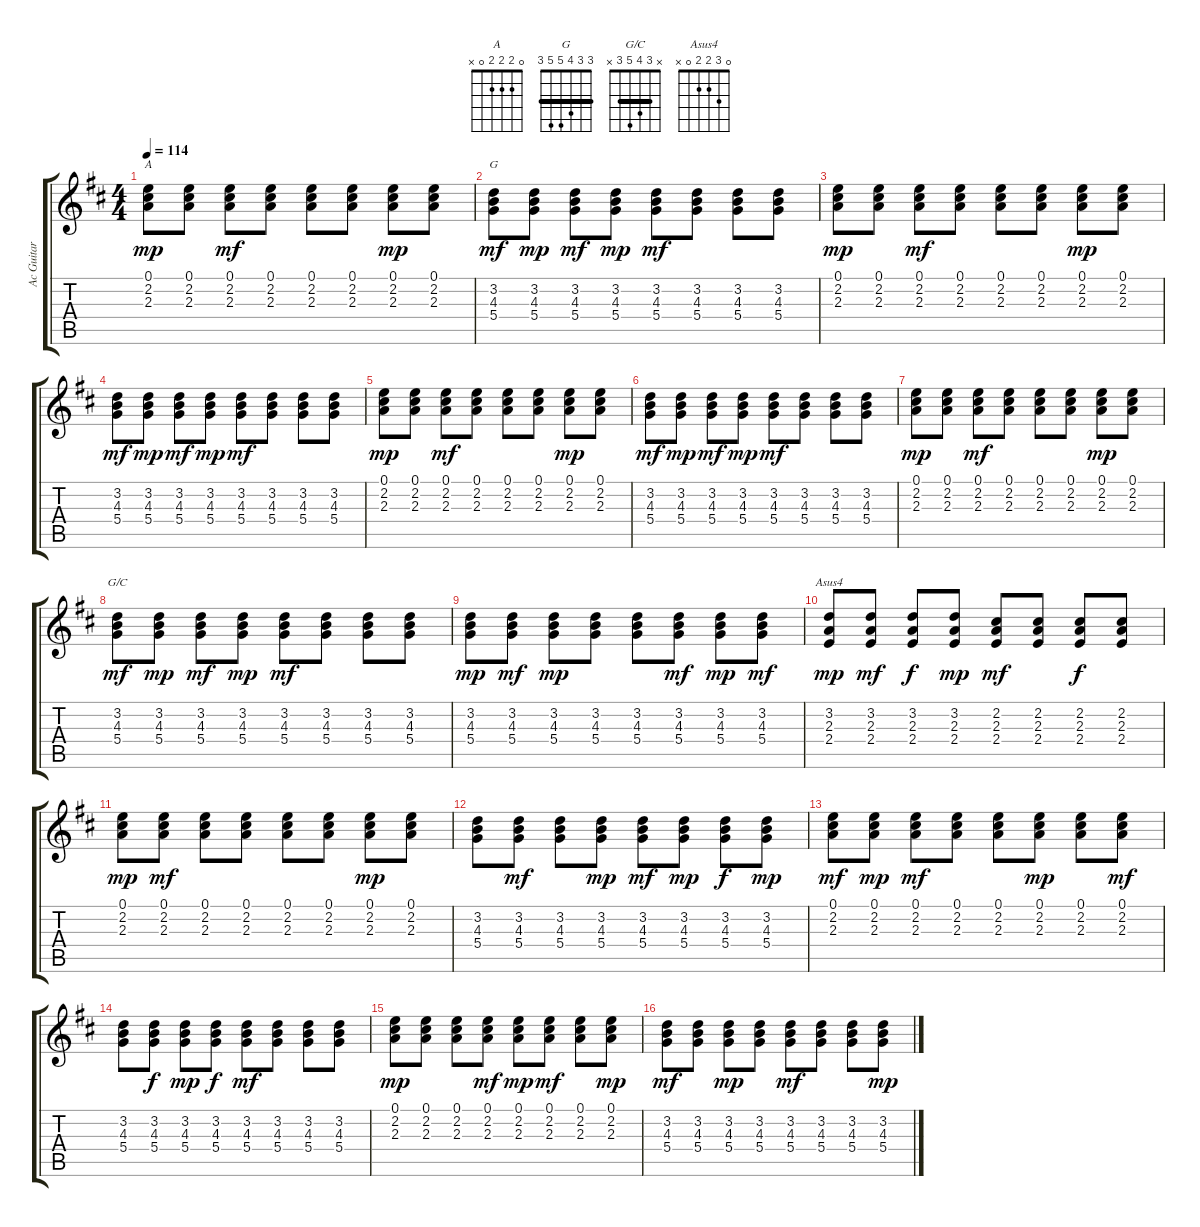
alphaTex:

\track ("Ac Guitar" "Ac Guitar") {instrument acousticguitarsteel}
\staff {score tabs}
\tuning (E4 B3 G3 D3 A2 E2) {hide}
\chord ("A" 0 2 2 2 0 x)
\chord ("G" 3 3 4 5 5 3) {barre 3}
\chord ("G/C" x 3 4 5 3 x) {barre 3}
\chord ("Asus4" 0 3 2 2 0 x)
\ts (4 4)
\tempo 114
\clef g2
\ks d
(0.1 2.2 2.3).8{ch "A" dy mp} (0.1 2.2 2.3).8 (0.1 2.2 2.3).8{dy mf} (0.1 2.2 2.3).8 (0.1 2.2 2.3).8 (0.1 2.2 2.3).8 (0.1 2.2 2.3).8{dy mp} (0.1 2.2 2.3).8 |
(3.2 4.3 5.4).8{ch "G" dy mf} (3.2 4.3 5.4).8{dy mp} (3.2 4.3 5.4).8{dy mf} (3.2 4.3 5.4).8{dy mp} (3.2 4.3 5.4).8{dy mf} (3.2 4.3 5.4).8 (3.2 4.3 5.4).8 (3.2 4.3 5.4).8 |
(0.1 2.2 2.3).8{dy mp} (0.1 2.2 2.3).8 (0.1 2.2 2.3).8{dy mf} (0.1 2.2 2.3).8 (0.1 2.2 2.3).8 (0.1 2.2 2.3).8 (0.1 2.2 2.3).8{dy mp} (0.1 2.2 2.3).8 |
(3.2 4.3 5.4).8{dy mf} (3.2 4.3 5.4).8{dy mp} (3.2 4.3 5.4).8{dy mf} (3.2 4.3 5.4).8{dy mp} (3.2 4.3 5.4).8{dy mf} (3.2 4.3 5.4).8 (3.2 4.3 5.4).8 (3.2 4.3 5.4).8 |
(0.1 2.2 2.3).8{dy mp} (0.1 2.2 2.3).8 (0.1 2.2 2.3).8{dy mf} (0.1 2.2 2.3).8 (0.1 2.2 2.3).8 (0.1 2.2 2.3).8 (0.1 2.2 2.3).8{dy mp} (0.1 2.2 2.3).8 |
(3.2 4.3 5.4).8{dy mf} (3.2 4.3 5.4).8{dy mp} (3.2 4.3 5.4).8{dy mf} (3.2 4.3 5.4).8{dy mp} (3.2 4.3 5.4).8{dy mf} (3.2 4.3 5.4).8 (3.2 4.3 5.4).8 (3.2 4.3 5.4).8 |
(0.1 2.2 2.3).8{dy mp} (0.1 2.2 2.3).8 (0.1 2.2 2.3).8{dy mf} (0.1 2.2 2.3).8 (0.1 2.2 2.3).8 (0.1 2.2 2.3).8 (0.1 2.2 2.3).8{dy mp} (0.1 2.2 2.3).8 |
(3.2 4.3 5.4).8{ch "G/C" dy mf} (3.2 4.3 5.4).8{dy mp} (3.2 4.3 5.4).8{dy mf} (3.2 4.3 5.4).8{dy mp} (3.2 4.3 5.4).8{dy mf} (3.2 4.3 5.4).8 (3.2 4.3 5.4).8 (3.2 4.3 5.4).8 |
(3.2 4.3 5.4).8{dy mp} (3.2 4.3 5.4).8{dy mf} (3.2 4.3 5.4).8{dy mp} (3.2 4.3 5.4).8 (3.2 4.3 5.4).8 (3.2 4.3 5.4).8{dy mf} (3.2 4.3 5.4).8{dy mp} (3.2 4.3 5.4).8{dy mf} |
(3.2 2.3 2.4).8{ch "Asus4" dy mp} (3.2 2.3 2.4).8{dy mf} (3.2 2.3 2.4).8{dy f} (3.2 2.3 2.4).8{dy mp} (2.2 2.3 2.4).8{dy mf} (2.2 2.3 2.4).8 (2.2 2.3 2.4).8{dy f} (2.2 2.3 2.4).8 |
(0.1 2.2 2.3).8{dy mp} (0.1 2.2 2.3).8{dy mf} (0.1 2.2 2.3).8 (0.1 2.2 2.3).8 (0.1 2.2 2.3).8 (0.1 2.2 2.3).8 (0.1 2.2 2.3).8{dy mp} (0.1 2.2 2.3).8 |
(3.2 4.3 5.4).8 (3.2 4.3 5.4).8{dy mf} (3.2 4.3 5.4).8 (3.2 4.3 5.4).8{dy mp} (3.2 4.3 5.4).8{dy mf} (3.2 4.3 5.4).8{dy mp} (3.2 4.3 5.4).8{dy f} (3.2 4.3 5.4).8{dy mp} |
(0.1 2.2 2.3).8{dy mf} (0.1 2.2 2.3).8{dy mp} (0.1 2.2 2.3).8{dy mf} (0.1 2.2 2.3).8 (0.1 2.2 2.3).8 (0.1 2.2 2.3).8{dy mp} (0.1 2.2 2.3).8 (0.1 2.2 2.3).8{dy mf} |
(3.2 4.3 5.4).8 (3.2 4.3 5.4).8{dy f} (3.2 4.3 5.4).8{dy mp} (3.2 4.3 5.4).8{dy f} (3.2 4.3 5.4).8{dy mf} (3.2 4.3 5.4).8 (3.2 4.3 5.4).8 (3.2 4.3 5.4).8 |
(0.1 2.2 2.3).8{dy mp} (0.1 2.2 2.3).8 (0.1 2.2 2.3).8 (0.1 2.2 2.3).8{dy mf} (0.1 2.2 2.3).8{dy mp} (0.1 2.2 2.3).8{dy mf} (0.1 2.2 2.3).8 (0.1 2.2 2.3).8{dy mp} |
(3.2 4.3 5.4).8{dy mf} (3.2 4.3 5.4).8 (3.2 4.3 5.4).8{dy mp} (3.2 4.3 5.4).8 (3.2 4.3 5.4).8{dy mf} (3.2 4.3 5.4).8 (3.2 4.3 5.4).8 (3.2 4.3 5.4).8{dy mp}
